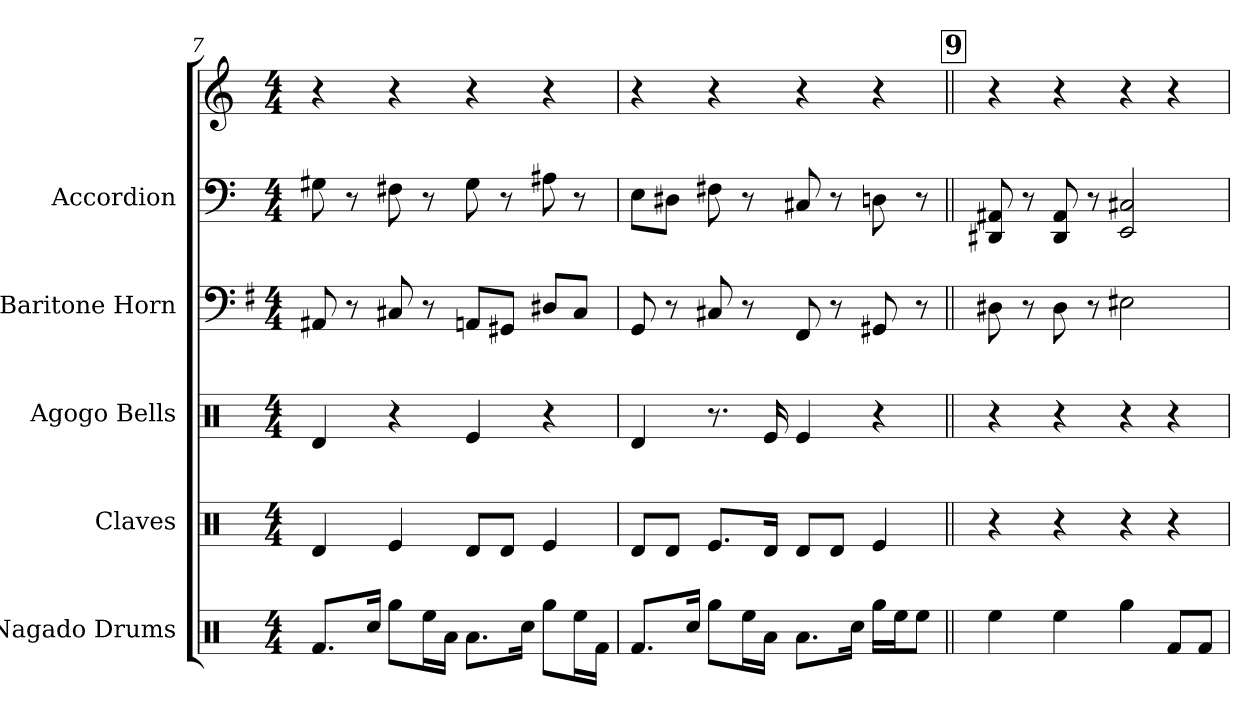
**kern	**kern	**kern	**kern	**kern	**kern
*part5	*part4	*part3	*part2	*part1	*part1
*staff6	*staff5	*staff4	*staff3	*staff2	*staff1
*I"Nagado Drums	*I"Claves	*I"Agogo Bells	*I"Baritone Horn	*I"Accordion	*
*I'Nag.	*I'Clv.	*I'Ago.	*I'Bar. Hn.	*I'Acc.	*
*clefX	*clefX	*clefX	*clefF4	*clefF4	*clefG2
*	*	*	*ITrd4c7	*	*
*k[]	*k[]	*k[]	*k[]	*k[]	*k[]
*M4/4	*M4/4	*M4/4	*M4/4	*M4/4	*M4/4
=7	=7	=7	=7	=7	=7
8.RfL	4Rd	4Rd	8DD#X	8G#X	4r
.	.	.	8r	8r	.
16RccJk	.	.	.	.	.
8RggL	4Re	4r	8FF#X	8F#X	4r
16ReeL	.	.	8r	8r	.
16RaJJ	.	.	.	.	.
8.RaL	8RdL	4Re	8DDnL	8G#	4r
.	8RdJ	.	8CC#XJ	8r	.
16RccJk	.	.	.	.	.
8RggL	4Re	4r	8GG#XL	8A#X	4r
16ReeL	.	.	8FF#J	8r	.
16RfJJ	.	.	.	.	.
=8	=8	=8	=8	=8	=8
8.RfL	8RdL	4Rd	8CC	8EL	4r
.	8RdJ	.	8r	8D#XJ	.
16RccJk	.	.	.	.	.
8RggL	8.ReL	8.r	8FF#X	8F#X	4r
16ReeL	.	.	8r	8r	.
16RaJJ	16RdJk	16Re	.	.	.
8.RaL	8RdL	4Re	8BBB	8C#X	4r
.	8RdJ	.	8r	8r	.
16RccJk	.	.	.	.	.
16RggLL	4Re	4r	8CC#X	8Dn	4r
16ReeJ	.	.	.	.	.
8ReeJ	.	.	8r	8r	.
!!LO:REH:place=s1:a:t=9
=9||	=9||	=9||	=9||	=9||	=9||
4Ree	4r	4r	8GG#X	8DD#X 8AA#X	4r
.	.	.	8r	8r	.
4Ree	4r	4r	8GG#	8DD# 8AA#	4r
.	.	.	8r	8r	.
4Rgg	4r	4r	2AA#X	2EE 2C#X	4r
8RfL	4r	4r	.	.	4r
8RfJ	.	.	.	.	.
=	=	=	=	=	=
*-	*-	*-	*-	*-	*-
